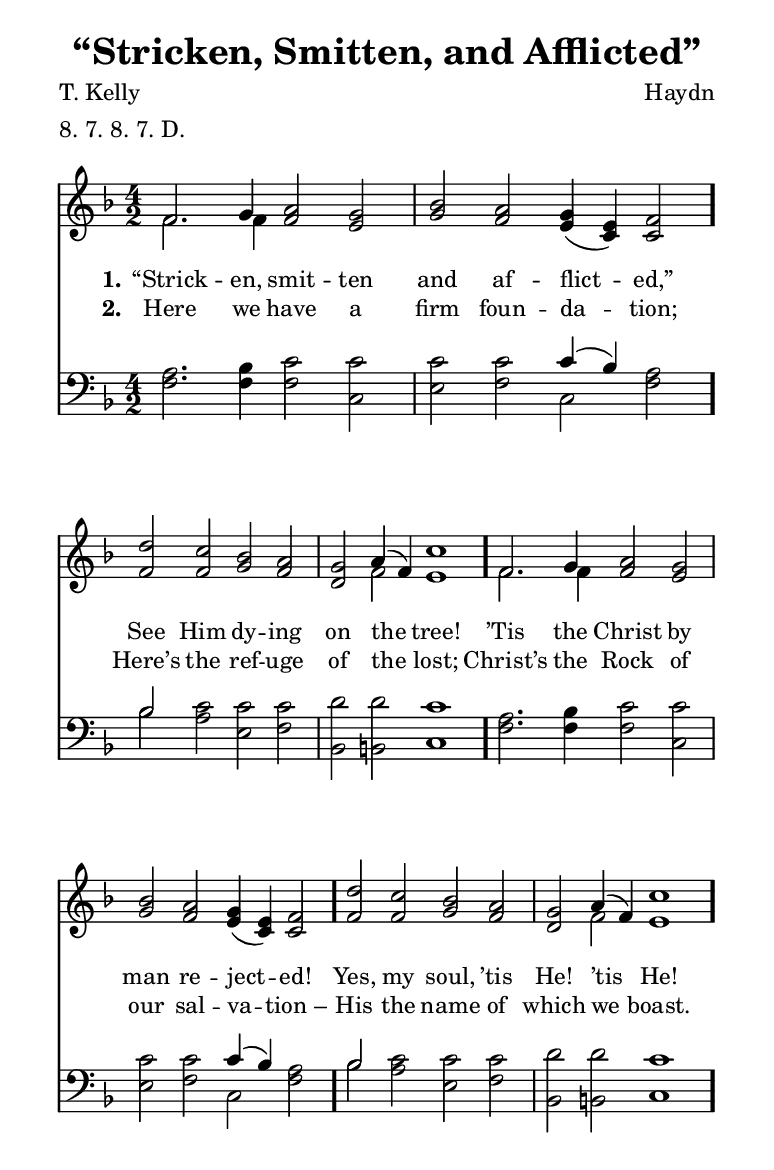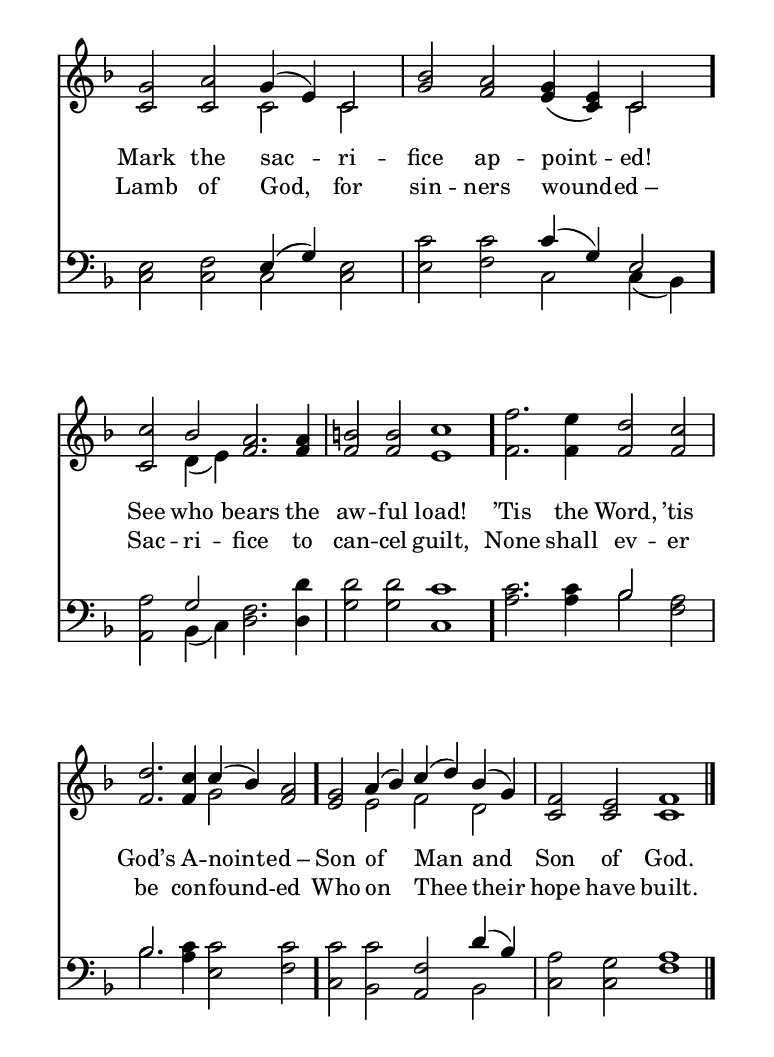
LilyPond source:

\include "common/global.ily"
\paper {
  \include "common/paper.ily"
  systems-per-page = ##f
}

\header{
  %gospel
  hymnnumber = "36"
  title = "“Stricken, Smitten, and Afflicted”"
  tunename = "Austria"
  meter = "8. 7. 8. 7. D."
  poet = "T. Kelly"
  composer = "Haydn"
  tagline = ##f
}

% for fermata in MIDI
ta = { \tempo 2=90 }
tb = { \tempo 2=45 }

patternAA = { c2. c4 c2 c2 | c2 c2 c4( c4) c2 }
patternAB = { c2. c4 c2 c2 | c2 c2 c2      c2 }

patternBA = { c2 c2 c2 c2 | c2 c4( c4) c1 }
patternBB = { c2 c2 c2 c2 | c2 c2      c1 }

patternCA = { c2 c2 c4( c4) c2 | c2 c2 c4( c4) c2      }
patternCB = { c2 c2 c2      c2 | c2 c2 c4( c4) c2      }
patternCC = { c2 c2 c2      c2 | c2 c2 c2      c4( c4) }

patternDA = { c2 c2      c2. c4 | c2 c2 c1 }
patternDB = { c2 c4( c4) c2. c4 | c2 c2 c1 }

patternEA = { c2. c4 c2 c2 | c2. c4 c4( c4) c2 }
patternEB = { c2. c4 c2 c2 | c2. c4 c2      c2 }

patternFA = { c2 c4( c4) c4( c4) c4( c4) | c2 c2 c1 }
patternFB = { c2 c2      c2      c2      | c2 c2 c1 }
patternFC = { c2 c2      c2      c4( c4) | c2 c2 c1 }

global = {
  \include "common/overrides.ily"
  \override Staff.TimeSignature.style = #'numbered
  \time 4/2
  \override Score.MetronomeMark.transparent = ##t % hide all fermata changes too
  \ta
  \key f \major
  \autoBeamOff
}

notesSoprano = {
\global
\relative c' {

  \changePitch \patternAA { f g a g | bes a g e f }
  \changePitch \patternBA { d' c bes a | g a f c' }
  \changePitch \patternAA { f, g a g | bes a g e f }
  \changePitch \patternBA { d' c bes a | g a f c' }

  \changePitch \patternCA { g a g e c | bes' a g e c }
  \changePitch \patternDA { c' bes a a | b b c }
  \changePitch \patternEA { f e d c | d c c bes a }
  \changePitch \patternFA { g a bes c d bes g | f e f }

  \bar "|."

}
}

notesAlto = {
\global
\relative e' {

  \changePitch \patternAA { f f f e | g f e c c }
  \changePitch \patternBB { f f g f | d f e }
  \changePitch \patternAA { f f f e | g f e c c }
  \changePitch \patternBB { f f g f | d f e }

  \changePitch \patternCB { c c c c | g' f e c c }
  \changePitch \patternDB { c d e f f | f f e }
  \changePitch \patternEB { f f f f | f f g f }
  \changePitch \patternFB { e e f d | c c c }

}
}

notesTenor = {
\global
\relative a {

  \changePitch \patternAA { a bes c c | c c c bes a }
  \changePitch \patternBB { bes c c c | d d c }
  \changePitch \patternAA { a bes c c | c c c bes a }
  \changePitch \patternBB { bes c c c | d d c }

  \changePitch \patternCA { e, f e g e | c' c c g e }
  \changePitch \patternDA { a g f d' | d d c }
  \changePitch \patternEB { c c bes a | bes c c c }
  \changePitch \patternFC { c c f, d' bes | a g a }

}
}

notesBass = {
\global
\relative f {

  \changePitch \patternAB { f f f c | e f c f }
  \changePitch \patternBB { bes a e f | bes, b c }
  \changePitch \patternAB { f f f c | e f c f }
  \changePitch \patternBB { bes a e f | bes, b c }

  \changePitch \patternCC { c c c c | e f c c bes }
  \changePitch \patternDB { a bes c d d | g g c, }
  \changePitch \patternEB { a' a bes f | bes a e f }
  \changePitch \patternFB { c bes a bes | c c f }

}
}

wordsA = \lyricmode {
\set stanza = "1."

“Strick -- en, smit -- ten and af -- flict -- ed,” \bar "."
See Him dy -- ing on the tree! \bar "."
’Tis the Christ by man re -- ject -- ed! \bar "."
Yes, my soul, ’tis He! ’tis He! \bar "."
Mark the sac -- ri -- fice ap -- point -- ed! \bar "."
See who bears the aw -- ful load! \bar "."
’Tis the Word, ’tis God’s A -- noint -- ed_– \bar "."
Son of Man and Son of God. \bar "."

}

wordsB = \lyricmode {
\set stanza = "2."

Here we have a firm foun -- da -- tion;
Here’s the ref -- uge of the lost;
Christ’s the Rock of our sal -- va -- tion_–
His the name of which we boast.
Lamb of God, for sin -- ners wound -- ed_–
Sac -- ri -- fice to can -- cel guilt,
None shall ev -- er be con -- found -- ed
Who on Thee their hope have built.

}

\score {
  \context ChoirStaff <<
    \context Staff = upper <<
      \set Staff.autoBeaming = ##f
      \set ChoirStaff.systemStartDelimiter = #'SystemStartBar
      \set ChoirStaff.printPartCombineTexts = ##f
      \partcombine #'(2 . 9) \notesSoprano \notesAlto
      \context NullVoice = sopranos { \voiceOne << \notesSoprano >> }
      \context Lyrics = one   \lyricsto sopranos \wordsA
      \context Lyrics = two   \lyricsto sopranos \wordsB
    >>
    \context Staff = men <<
      \set Staff.autoBeaming = ##f
      \clef bass
      \set ChoirStaff.printPartCombineTexts = ##f
      \partcombine #'(2 . 9) \notesTenor \notesBass
    >>
  >>
  \layout {
    \include "common/layout.ily"
  }
  \midi{
    \include "common/midi.ily"
  }
}

\version "2.19.49"  % necessary for upgrading to future LilyPond versions.

% vi:set et ts=2 sw=2 ai nocindent syntax=lilypond:
